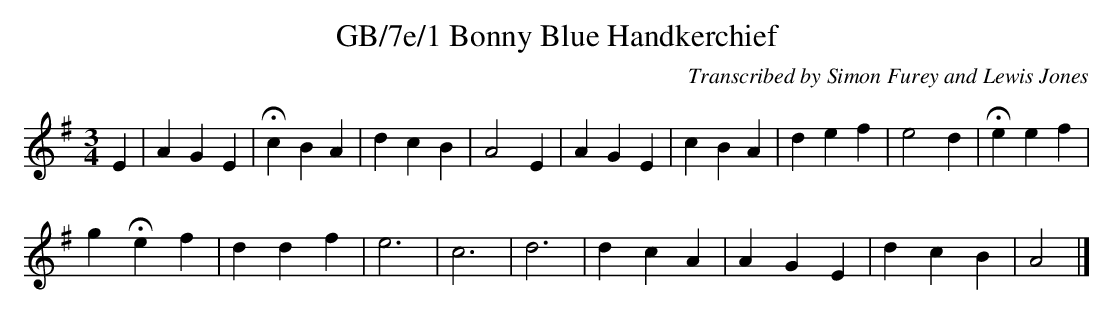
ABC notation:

X:1
T:GB/7e/1 Bonny Blue Handkerchief
C:Transcribed by Simon Furey and Lewis Jones
L:1/4
M:3/4
K:Ador
E | A G E | !fermata!c B A | d c B | A2 E | A G E | c B A | d e f | e2 d | !fermata!e e f |$ g !fermata!e f | d d f | e3 | c3 | d3 | d c A | A G E | d c B | A2 |]
